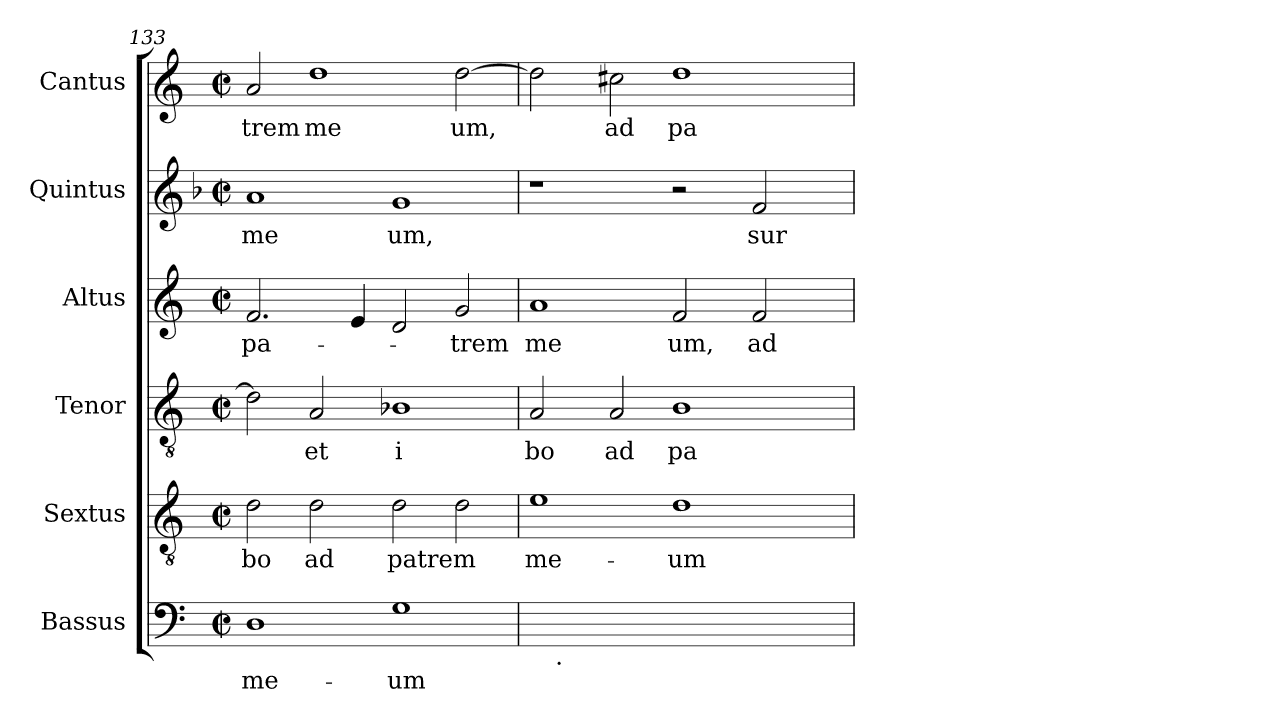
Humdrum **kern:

**kern	**text	**kern	**text	**kern	**text	**kern	**text	**kern	**text	**kern	**text
*part6	*part6	*part5	*part5	*part4	*part4	*part3	*part3	*part2	*part2	*part1	*part1
*staff6	*staff6	*staff5	*staff5	*staff4	*staff4	*staff3	*staff3	*staff2	*staff2	*staff1	*staff1
*I"Bassus	*	*I"Sextus	*	*I"Tenor	*	*I"Altus	*	*I"Quintus	*	*I"Cantus	*
*clefF4	*	*clefGv2	*	*clefGv2	*	*clefG2	*	*clefG2	*	*clefG2	*
*	*	*	*	*	*	*k[]	*	*k[b-]	*	*	*
*	*	*	*	*	*	*C:	*	*F:	*	*	*
*M2/2	*	*M2/2	*	*M2/2	*	*M2/2	*	*M2/2	*	*M2/2	*
*met(c|)	*	*met(c|)	*	*met(c|)	*	*met(c|)	*	*met(c|)	*	*met(c|)	*
=133	=133	=133	=133	=133	=133	=133	=133	=133	=133	=133	=133
!	!LO:LY:b:cj	!	!LO:LY:b:cj	!	!	!	!LO:LY:b:cj	!	!LO:LY:b:cj	!	!LO:LY:b:cj
1D	me-	2d\	-bo	2d\]	.	2.f/	pa-	1a	me	2a/	trem
!	!	!	!LO:LY:b:cj	!	!LO:LY:b:cj	!	!	!	!	!	!LO:LY:b:cj
.	.	2d\	ad	2A/	et	.	.	.	.	1dd	me
.	.	.	.	.	.	4e/	.	.	.	.	.
!	!LO:LY:b:cj	!	!LO:LY:b	!	!LO:LY:b:cj	!	!	!	!LO:LY:b:cj	!	!
1G	-um	2d\	patrem	1B-X	i	2d/	.	1g	um,	.	.
!	!	!	!	!	!	!	!LO:LY:b:cj	!	!	!	!LO:LY:b
.	.	2d\	.	.	.	2g/	-trem	.	.	[>2dd\	um,
!!LO:PB:g=z
=134	=134	=134	=134	=134	=134	=134	=134	=134	=134	=134	=134
*	*	*	*	*	*	*	*	*k[]	*	*	*
*	*	*	*	*	*	*	*	*C:	*	*	*
!	!	!	!LO:LY:b:cj	!	!LO:LY:b:cj	!	!LO:LY:b:cj	!	!	!	!
16..ryy	.	1e	me-	2A/	bo	1a	me	1r	.	2dd\]	.
!LO:TX:b:t=.	!	!	!	!	!	!	!	!	!	!	!
1ryy	.	.	.	.	.	.	.	.	.	.	.
!	!	!	!	!	!LO:LY:b:cj	!	!	!	!	!	!LO:LY:b:cj
.	.	.	.	2A/	ad	.	.	.	.	2cc#\	ad
!	!	!	!LO:LY:b:cj	!	!LO:LY:b:cj	!	!LO:LY:b:cj	!	!	!	!LO:LY:b:cj
.	.	1d	-um	1B	pa	2f/	um,	2r	.	1dd	pa
2ryy	.	.	.	.	.	.	.	.	.	.	.
!	!	!	!	!	!	!	!LO:LY:b:cj	!	!LO:LY:b	!	!
.	.	.	.	.	.	2f/	ad	2f/	sur	.	.
4ryy	.	.	.	.	.	.	.	.	.	.	.
8ryy	.	.	.	.	.	.	.	.	.	.	.
64ryy	.	.	.	.	.	.	.	.	.	.	.
=	=	=	=	=	=	=	=	=	=	=	=
*-	*-	*-	*-	*-	*-	*-	*-	*-	*-	*-	*-
